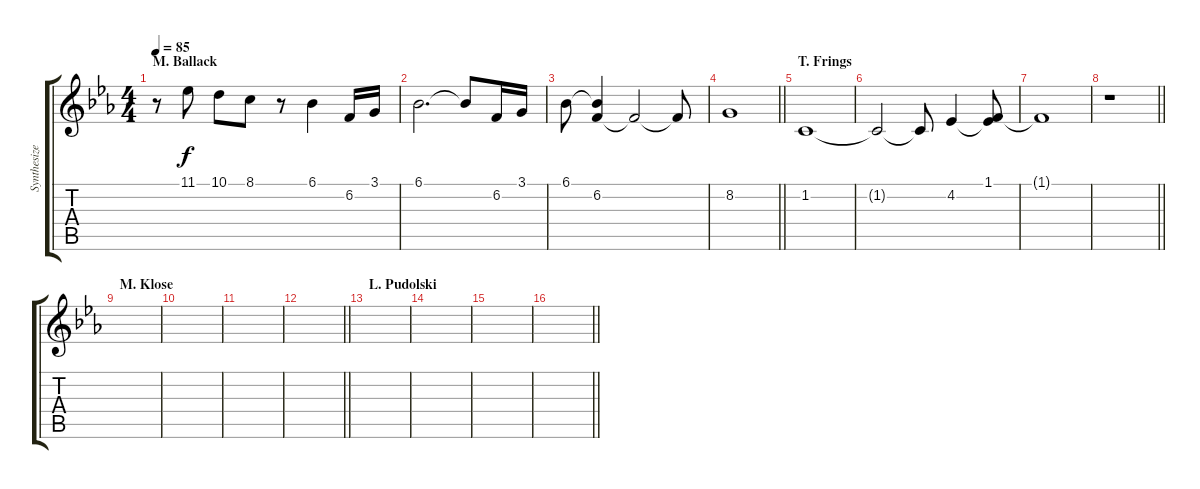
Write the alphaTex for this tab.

\track ("Synthesizer" "Synthesize") {instrument synthvoice}
\staff {score tabs}
\tuning (E4 B3 G3 D3 A2 E2) {hide}
\ts (4 4)
\section ("" "M. Ballack")
\tempo 85
\clef g2
\ks cminor
r.8{dy f} 11.1.8 10.1.8 8.1.8 r.8 6.1.4 6.2.16 3.1.16 |
6.1.2{d} 6.1{t}.8 6.2.16 3.1.16 |
6.1.8 (6.1{t} 6.2).4 6.2{t}.2 6.2{t}.8 |
\barLineRight lightlight
8.2.1 |
\section ("" "T. Frings")
1.2.1 |
1.2{t}.2 1.2{t}.8 4.2.4 (1.1 4.2{t}).8 |
1.1{t}.1 |
\barLineRight lightlight
r.1 |
\section ("" "M. Klose")
|
|
|
\barLineRight lightlight
|
\section ("" "L. Pudolski")
|
|
|
\barLineRight lightlight
